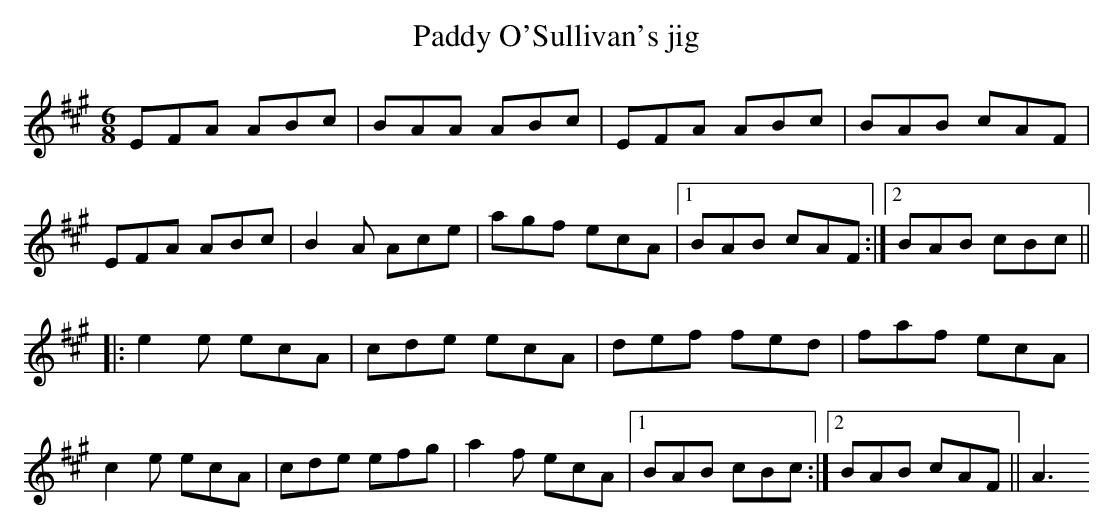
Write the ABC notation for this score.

X:1
T:Paddy O'Sullivan's jig
M:6/8
L:1/8
K:A
EFA ABc | BAA ABc | EFA ABc | BAB cAF |
EFA ABc | B2 A Ace | agf ecA |1 BAB cAF :|2 BAB cBc ||
|: e2 e ecA | cde ecA | def fed | faf ecA |
c2 e ecA | cde efg | a2 f ecA |1 BAB cBc :|2 BAB cAF || A3
